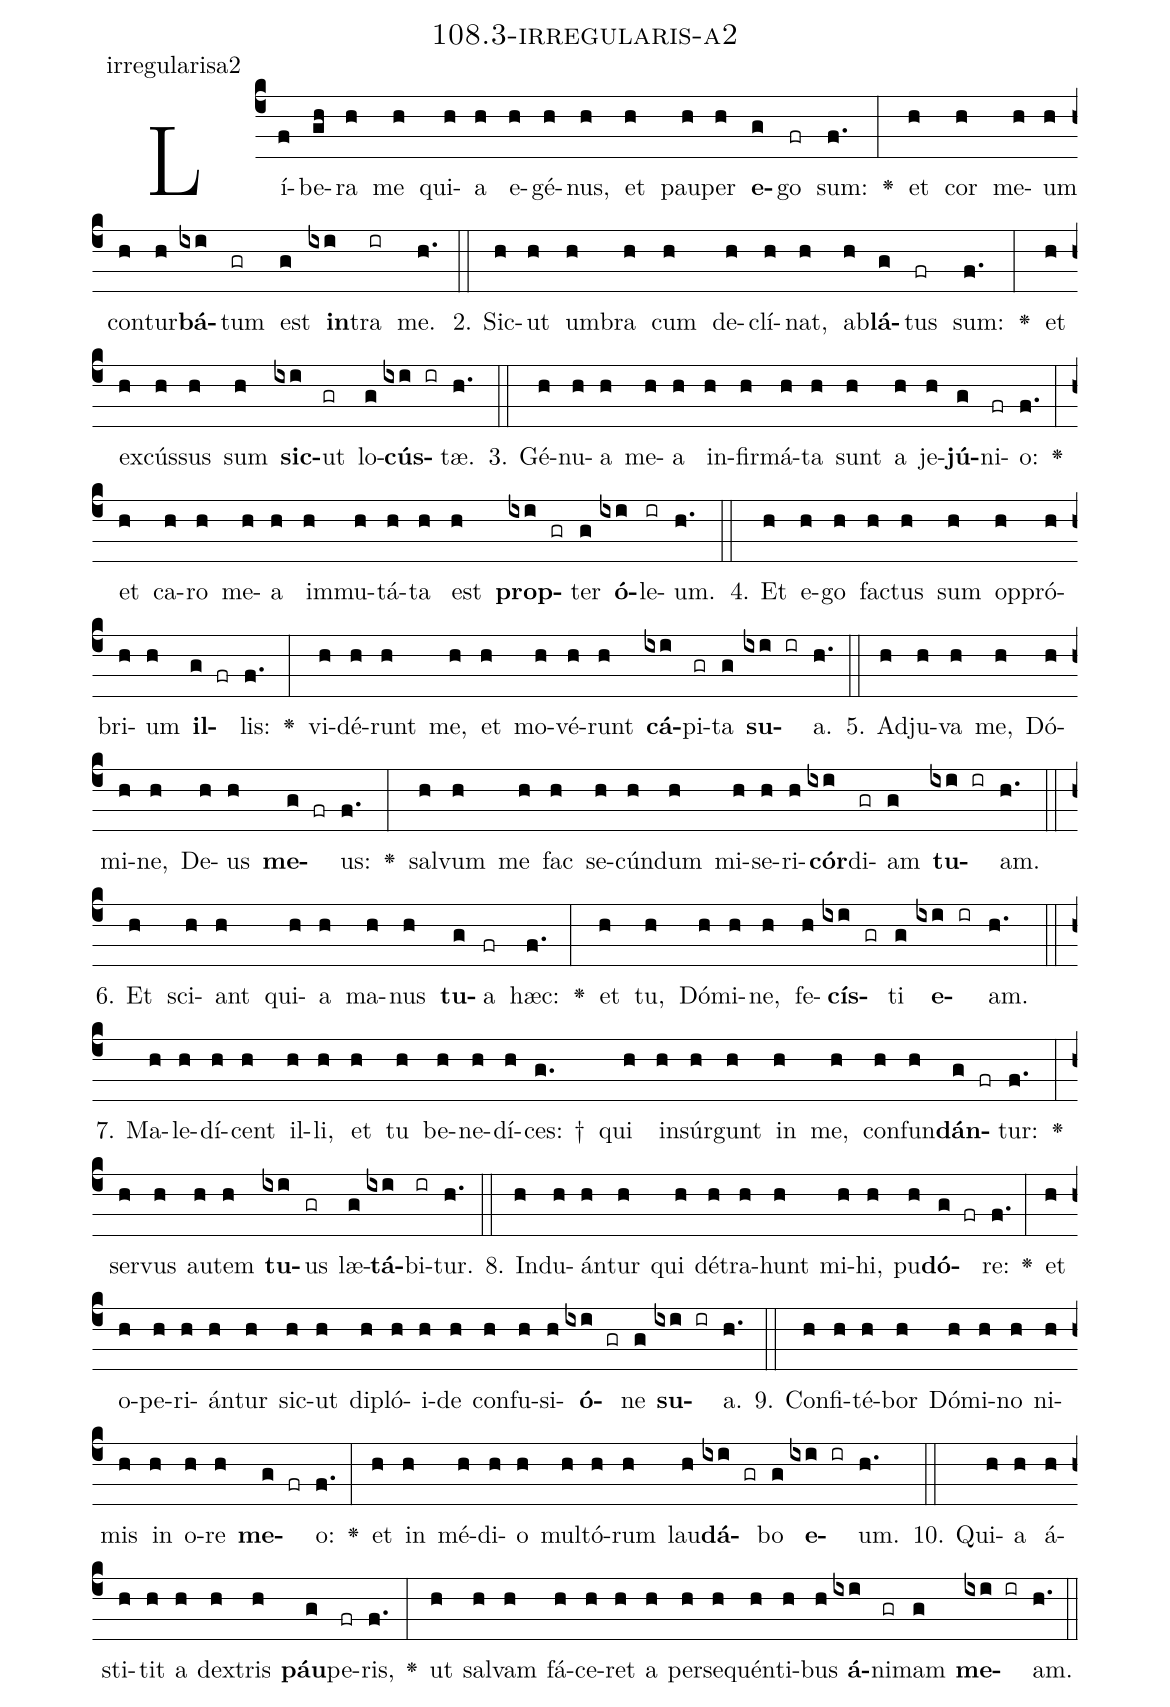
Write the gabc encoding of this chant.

name: 108.3-irregularis-a2;
annotation: irregularisa2;
%%
(c4)Lí(f)be(gh)ra(h) me(h) qui(h)a(h) e(h)gé(h)nus,(h) et(h) pau(h)per(h) <b>e</b>(g)go(fr) sum:(f.) <v>\greheightstar</v>(:) et(h) cor(h) me(h)um(h) con(h)tur(h)<b>bá</b>(ixi)tum(gr) est(g) <b>in</b>(ixi)tra(ir) me.(h.) (::)
2. Sic(h)ut(h) um(h)bra(h) cum(h) de(h)clí(h)nat,(h) ab(h)<b>lá</b>(g)tus(fr) sum:(f.) <v>\greheightstar</v>(:) et(h) ex(h)cús(h)sus(h) sum(h) <b>sic</b>(ixi)ut(gr) lo(g)<b>cús</b>(ixi ir)tæ.(h.) (::)
3. Gé(h)nu(h)a(h) me(h)a(h) in(h)fir(h)má(h)ta(h) sunt(h) a(h) je(h)<b>jú</b>(g)ni(fr)o:(f.) <v>\greheightstar</v>(:) et(h) ca(h)ro(h) me(h)a(h) im(h)mu(h)tá(h)ta(h) est(h) <b>prop</b>(ixi gr)ter(g) <b>ó</b>(ixi)le(ir)um.(h.) (::)
4. Et(h) e(h)go(h) fac(h)tus(h) sum(h) op(h)pró(h)bri(h)um(h) <b>il</b>(g fr)lis:(f.) <v>\greheightstar</v>(:) vi(h)dé(h)runt(h) me,(h) et(h) mo(h)vé(h)runt(h) <b>cá</b>(ixi)pi(gr)ta(g) <b>su</b>(ixi ir)a.(h.) (::)
5. Ad(h)ju(h)va(h) me,(h) Dó(h)mi(h)ne,(h) De(h)us(h) <b>me</b>(g fr)us:(f.) <v>\greheightstar</v>(:) sal(h)vum(h) me(h) fac(h) se(h)cún(h)dum(h) mi(h)se(h)ri(h)<b>cór</b>(ixi)di(gr)am(g) <b>tu</b>(ixi ir)am.(h.) (::)
6. Et(h) sci(h)ant(h) qui(h)a(h) ma(h)nus(h) <b>tu</b>(g)a(fr) hæc:(f.) <v>\greheightstar</v>(:) et(h) tu,(h) Dó(h)mi(h)ne,(h) fe(h)<b>cís</b>(ixi gr)ti(g) <b>e</b>(ixi ir)am.(h.) (::)
7. Ma(h)le(h)dí(h)cent(h) il(h)li,(h) et(h) tu(h) be(h)ne(h)dí(h)ces: †(g.) qui(h) in(h)súr(h)gunt(h) in(h) me,(h) con(h)fun(h)<b>dán</b>(g fr)tur:(f.) <v>\greheightstar</v>(:) ser(h)vus(h) au(h)tem(h) <b>tu</b>(ixi)us(gr) læ(g)<b>tá</b>(ixi)bi(ir)tur.(h.) (::)
8. Ind(h)u(h)án(h)tur(h) qui(h) dé(h)tra(h)hunt(h) mi(h)hi,(h) pu(h)<b>dó</b>(g fr)re:(f.) <v>\greheightstar</v>(:) et(h) o(h)pe(h)ri(h)án(h)tur(h) sic(h)ut(h) di(h)pló(h)i(h)de(h) con(h)fu(h)si(h)<b>ó</b>(ixi gr)ne(g) <b>su</b>(ixi ir)a.(h.) (::)
9. Con(h)fi(h)té(h)bor(h) Dó(h)mi(h)no(h) ni(h)mis(h) in(h) o(h)re(h) <b>me</b>(g fr)o:(f.) <v>\greheightstar</v>(:) et(h) in(h) mé(h)di(h)o(h) mul(h)tó(h)rum(h) lau(h)<b>dá</b>(ixi gr)bo(g) <b>e</b>(ixi ir)um.(h.) (::)
10. Qui(h)a(h) á(h)sti(h)tit(h) a(h) dex(h)tris(h) <b>páu</b>(g)pe(fr)ris,(f.) <v>\greheightstar</v>(:) ut(h) sal(h)vam(h) fá(h)ce(h)ret(h) a(h) per(h)se(h)quén(h)ti(h)bus(h) <b>á</b>(ixi)ni(gr)mam(g) <b>me</b>(ixi ir)am.(h.) (::)
